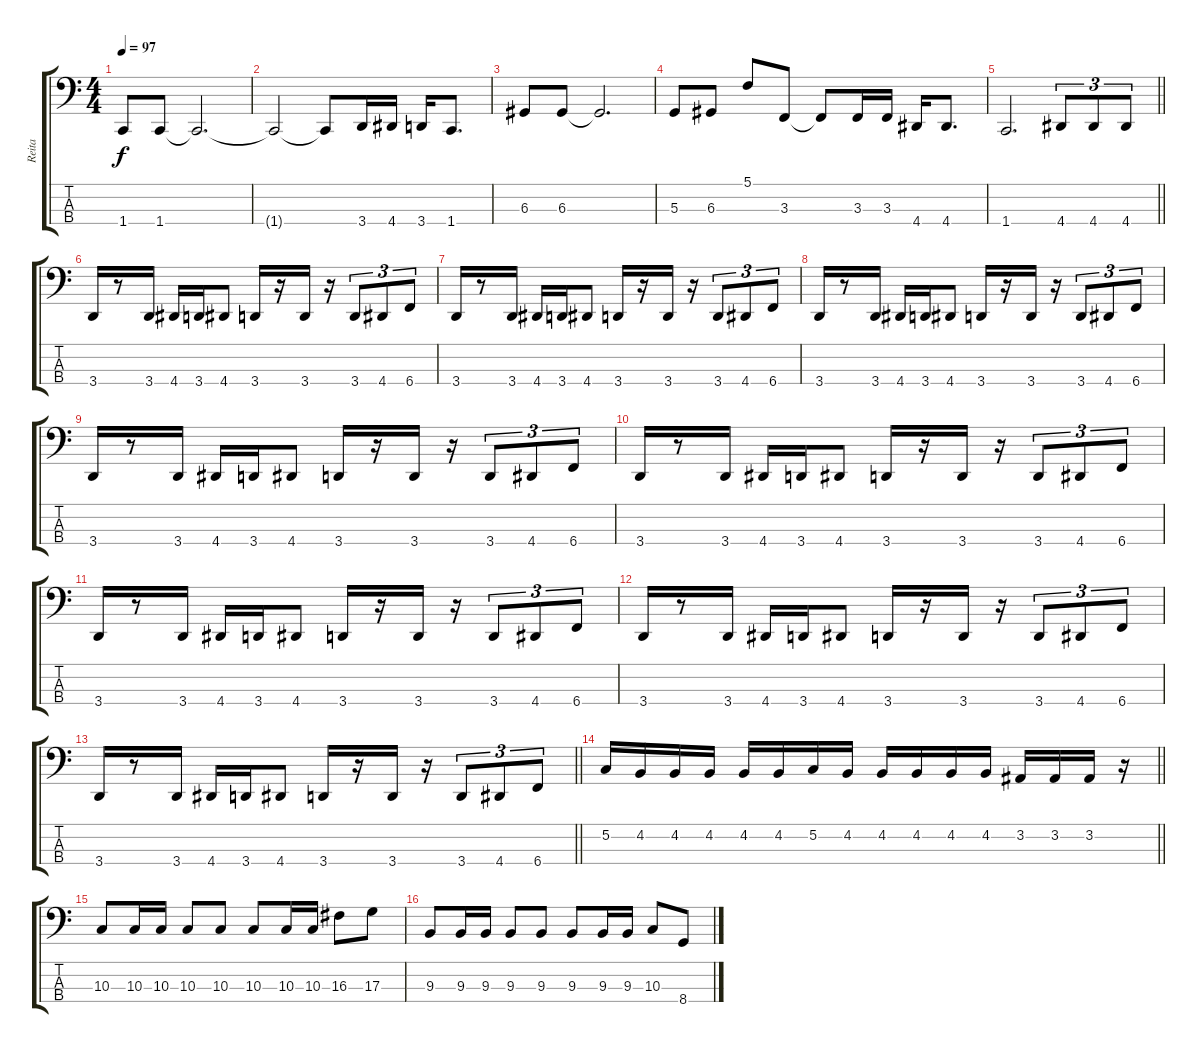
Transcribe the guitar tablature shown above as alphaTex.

\track ("Reita" "Reita") {instrument electricbasspick}
\staff {score tabs}
\tuning (C2 G1 D1 B0) {hide}
\ts (4 4)
\tempo 97
\clef f4
\ks c
1.4.8{dy f} 1.4.8 1.4{t}.2{d} |
1.4{t}.2 1.4{t}.8 3.4.16 4.4.16 3.4.16 1.4.8{d} |
6.3.8 6.3.8 6.3{t}.2{d} |
5.3.8 6.3.8 5.1.8 3.3.8 3.3{t}.8 3.3.16 3.3.16 4.4.16 4.4.8{d} |
\barLineRight lightlight
1.4.2{d} 4.4.8{tu (3 2)} 4.4.8{tu (3 2)} 4.4.8{tu (3 2)} |
3.4.16 r.8 3.4.16 4.4.16 3.4.16 4.4.8 3.4.16 r.16 3.4.16 r.16 3.4.8{tu (3 2)} 4.4.8{tu (3 2)} 6.4.8{tu (3 2)} |
3.4.16 r.8 3.4.16 4.4.16 3.4.16 4.4.8 3.4.16 r.16 3.4.16 r.16 3.4.8{tu (3 2)} 4.4.8{tu (3 2)} 6.4.8{tu (3 2)} |
3.4.16 r.8 3.4.16 4.4.16 3.4.16 4.4.8 3.4.16 r.16 3.4.16 r.16 3.4.8{tu (3 2)} 4.4.8{tu (3 2)} 6.4.8{tu (3 2)} |
3.4.16 r.8 3.4.16 4.4.16 3.4.16 4.4.8 3.4.16 r.16 3.4.16 r.16 3.4.8{tu (3 2)} 4.4.8{tu (3 2)} 6.4.8{tu (3 2)} |
3.4.16 r.8 3.4.16 4.4.16 3.4.16 4.4.8 3.4.16 r.16 3.4.16 r.16 3.4.8{tu (3 2)} 4.4.8{tu (3 2)} 6.4.8{tu (3 2)} |
3.4.16 r.8 3.4.16 4.4.16 3.4.16 4.4.8 3.4.16 r.16 3.4.16 r.16 3.4.8{tu (3 2)} 4.4.8{tu (3 2)} 6.4.8{tu (3 2)} |
3.4.16 r.8 3.4.16 4.4.16 3.4.16 4.4.8 3.4.16 r.16 3.4.16 r.16 3.4.8{tu (3 2)} 4.4.8{tu (3 2)} 6.4.8{tu (3 2)} |
\barLineRight lightlight
3.4.16 r.8 3.4.16 4.4.16 3.4.16 4.4.8 3.4.16 r.16 3.4.16 r.16 3.4.8{tu (3 2)} 4.4.8{tu (3 2)} 6.4.8{tu (3 2)} |
\barLineRight lightlight
5.2.16 4.2.16 4.2.16 4.2.16 4.2.16 4.2.16 5.2.16 4.2.16 4.2.16 4.2.16 4.2.16 4.2.16 3.2.16 3.2.16 3.2.16 r.16 |
10.3.8 10.3.16 10.3.16 10.3.8 10.3.8 10.3.8 10.3.16 10.3.16 16.3.8 17.3.8 |
9.3.8 9.3.16 9.3.16 9.3.8 9.3.8 9.3.8 9.3.16 9.3.16 10.3.8 8.4.8
